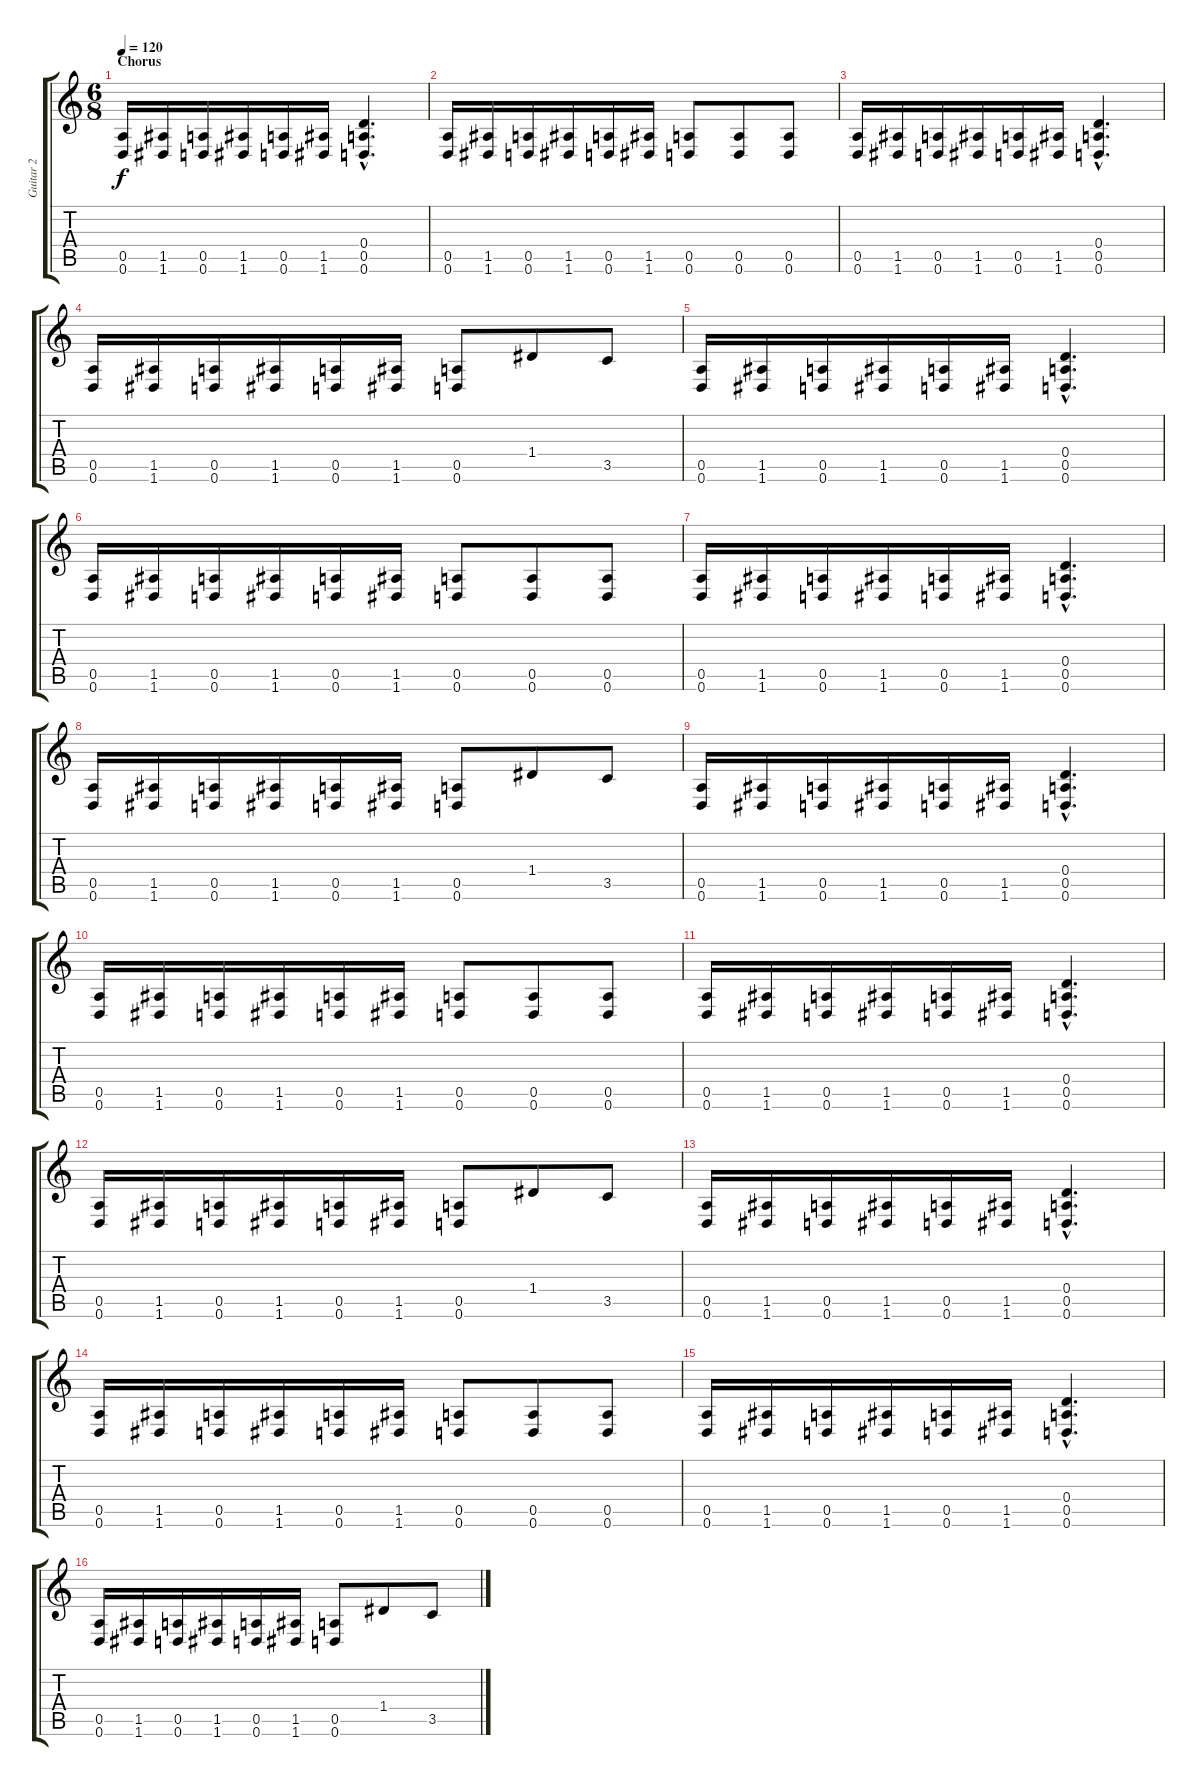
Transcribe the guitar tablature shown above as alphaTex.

\track ("Guitar 2" "Guitar 2") {instrument distortionguitar}
\staff {score tabs}
\tuning (E4 B3 G3 D3 A2 D2) {hide}
\ts (6 8)
\section ("" "Chorus")
\tempo 120
\clef g2
\ks c
(0.5 0.6).16{dy f} (1.5 1.6).16 (0.5 0.6).16 (1.5 1.6).16 (0.5 0.6).16 (1.5 1.6).16 (0.4{hac} 0.5{hac} 0.6{hac}).4{d} |
(0.5 0.6).16 (1.5 1.6).16 (0.5 0.6).16 (1.5 1.6).16 (0.5 0.6).16 (1.5 1.6).16 (0.5 0.6).8 (0.5 0.6).8 (0.5 0.6).8 |
(0.5 0.6).16 (1.5 1.6).16 (0.5 0.6).16 (1.5 1.6).16 (0.5 0.6).16 (1.5 1.6).16 (0.4{hac} 0.5{hac} 0.6{hac}).4{d} |
(0.5 0.6).16 (1.5 1.6).16 (0.5 0.6).16 (1.5 1.6).16 (0.5 0.6).16 (1.5 1.6).16 (0.5 0.6).8 1.4.8 3.5.8 |
(0.5 0.6).16 (1.5 1.6).16 (0.5 0.6).16 (1.5 1.6).16 (0.5 0.6).16 (1.5 1.6).16 (0.4{hac} 0.5{hac} 0.6{hac}).4{d} |
(0.5 0.6).16 (1.5 1.6).16 (0.5 0.6).16 (1.5 1.6).16 (0.5 0.6).16 (1.5 1.6).16 (0.5 0.6).8 (0.5 0.6).8 (0.5 0.6).8 |
(0.5 0.6).16 (1.5 1.6).16 (0.5 0.6).16 (1.5 1.6).16 (0.5 0.6).16 (1.5 1.6).16 (0.4{hac} 0.5{hac} 0.6{hac}).4{d} |
(0.5 0.6).16 (1.5 1.6).16 (0.5 0.6).16 (1.5 1.6).16 (0.5 0.6).16 (1.5 1.6).16 (0.5 0.6).8 1.4.8 3.5.8 |
(0.5 0.6).16 (1.5 1.6).16 (0.5 0.6).16 (1.5 1.6).16 (0.5 0.6).16 (1.5 1.6).16 (0.4{hac} 0.5{hac} 0.6{hac}).4{d} |
(0.5 0.6).16 (1.5 1.6).16 (0.5 0.6).16 (1.5 1.6).16 (0.5 0.6).16 (1.5 1.6).16 (0.5 0.6).8 (0.5 0.6).8 (0.5 0.6).8 |
(0.5 0.6).16 (1.5 1.6).16 (0.5 0.6).16 (1.5 1.6).16 (0.5 0.6).16 (1.5 1.6).16 (0.4{hac} 0.5{hac} 0.6{hac}).4{d} |
(0.5 0.6).16 (1.5 1.6).16 (0.5 0.6).16 (1.5 1.6).16 (0.5 0.6).16 (1.5 1.6).16 (0.5 0.6).8 1.4.8 3.5.8 |
(0.5 0.6).16 (1.5 1.6).16 (0.5 0.6).16 (1.5 1.6).16 (0.5 0.6).16 (1.5 1.6).16 (0.4{hac} 0.5{hac} 0.6{hac}).4{d} |
(0.5 0.6).16 (1.5 1.6).16 (0.5 0.6).16 (1.5 1.6).16 (0.5 0.6).16 (1.5 1.6).16 (0.5 0.6).8 (0.5 0.6).8 (0.5 0.6).8 |
(0.5 0.6).16 (1.5 1.6).16 (0.5 0.6).16 (1.5 1.6).16 (0.5 0.6).16 (1.5 1.6).16 (0.4{hac} 0.5{hac} 0.6{hac}).4{d} |
(0.5 0.6).16 (1.5 1.6).16 (0.5 0.6).16 (1.5 1.6).16 (0.5 0.6).16 (1.5 1.6).16 (0.5 0.6).8 1.4.8 3.5.8
